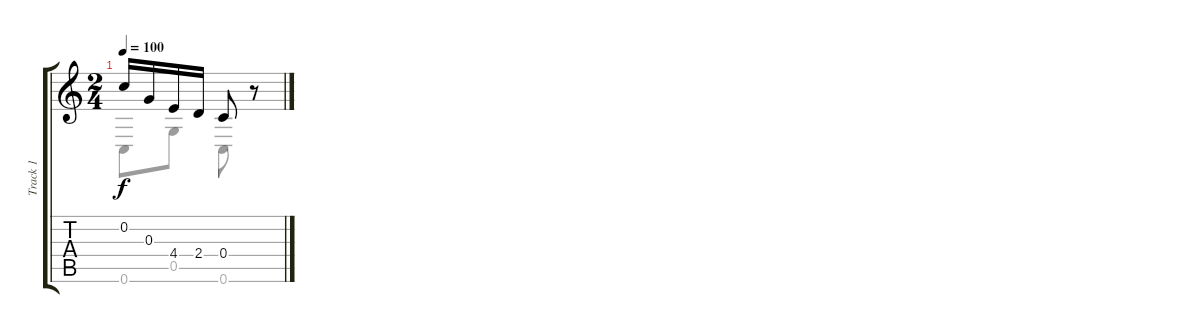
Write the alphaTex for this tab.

\track ("Track 1" "Track 1") {instrument acousticguitarsteel}
\staff {score tabs}
\tuning (E4 C4 G3 C3 G2 C2) {hide}
\voice
\ts (2 4)
\tempo 100
\clef g2
\ks c
0.2.16{dy f} 0.3.16 4.4.16 2.4.16 0.4.8 r.8
\voice
\clef g2
\ottava regular
\simile none
\ks c
0.6.8{dy f} 0.5.8 0.6.8 r.8
